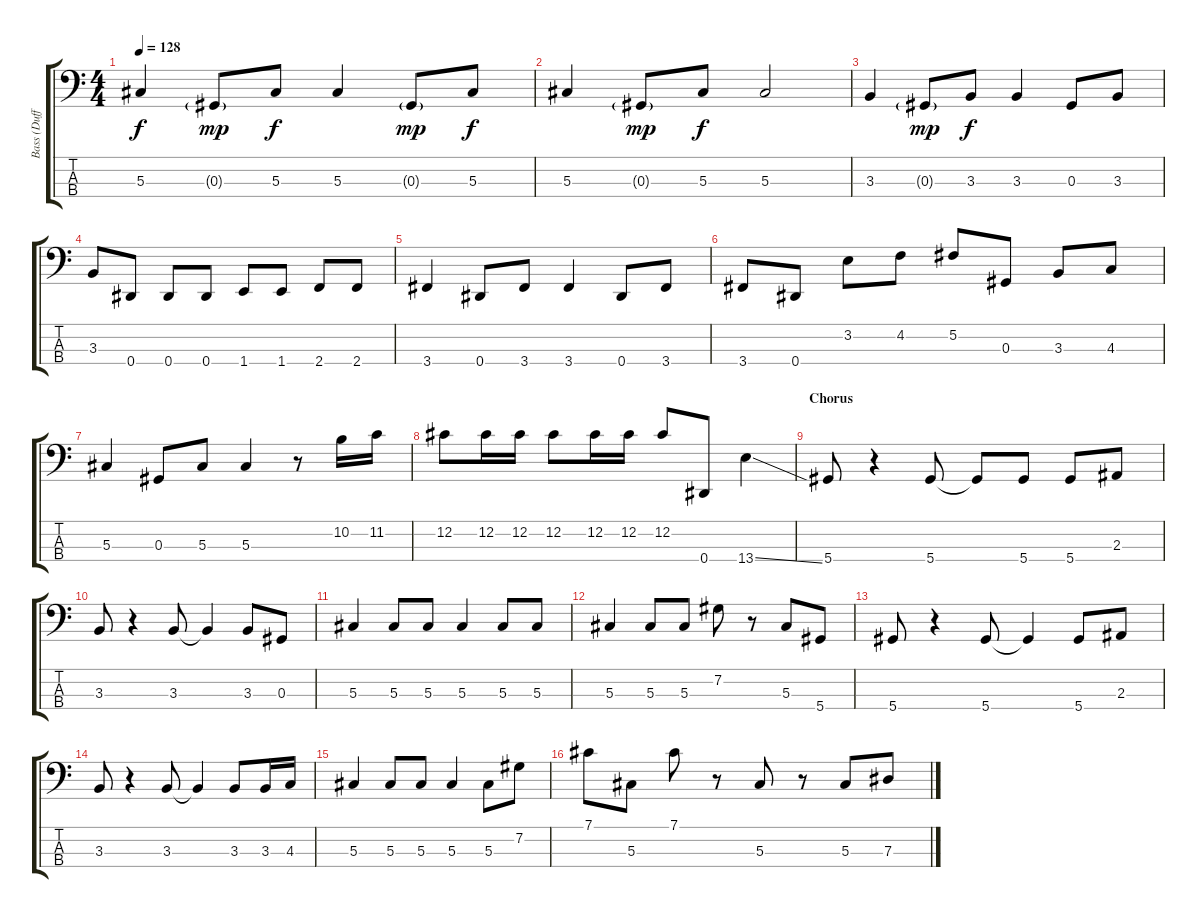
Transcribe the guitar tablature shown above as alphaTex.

\track ("Bass (Duff)" "Bass (Duff") {instrument electricbasspick}
\staff {score tabs}
\tuning (Gb2 Db2 Ab1 Eb1) {hide}
\ts (4 4)
\tempo 128
\clef f4
\ks c
5.3.4{dy f} 0.3{g}.8{dy mp} 5.3.8{dy f} 5.3.4 0.3{g}.8{dy mp} 5.3.8{dy f} |
5.3.4 0.3{g}.8{dy mp} 5.3.8{dy f} 5.3.2 |
3.3.4 0.3{g}.8{dy mp} 3.3.8{dy f} 3.3.4 0.3.8 3.3.8 |
3.3.8 0.4.8 0.4.8 0.4.8 1.4.8 1.4.8 2.4.8 2.4.8 |
3.4.4 0.4.8 3.4.8 3.4.4 0.4.8 3.4.8 |
3.4.8 0.4.8 3.2.8 4.2.8 5.2.8 0.3.8 3.3.8 4.3.8 |
5.3.4 0.3.8 5.3.8 5.3.4 r.8 10.2.16 11.2.16 |
12.2.8 12.2.16 12.2.16 12.2.8 12.2.16 12.2.16 12.2.8 0.4.8 13.4{ss}.4 |
\section ("" "Chorus")
5.4.8 r.4 5.4.8 5.4{t}.8 5.4.8 5.4.8 2.3.8 |
3.3.8 r.4 3.3.8 3.3{t}.4 3.3.8 0.3.8 |
5.3.4 5.3.8 5.3.8 5.3.4 5.3.8 5.3.8 |
5.3.4 5.3.8 5.3.8 7.2.8 r.8 5.3.8 5.4.8 |
5.4.8 r.4 5.4.8 5.4{t}.4 5.4.8 2.3.8 |
3.3.8 r.4 3.3.8 3.3{t}.4 3.3.8 3.3.16 4.3.16 |
5.3.4 5.3.8 5.3.8 5.3.4 5.3.8 7.2.8 |
7.1.8 5.3.8 7.1.8 r.8 5.3.8 r.8 5.3.8 7.3.8
